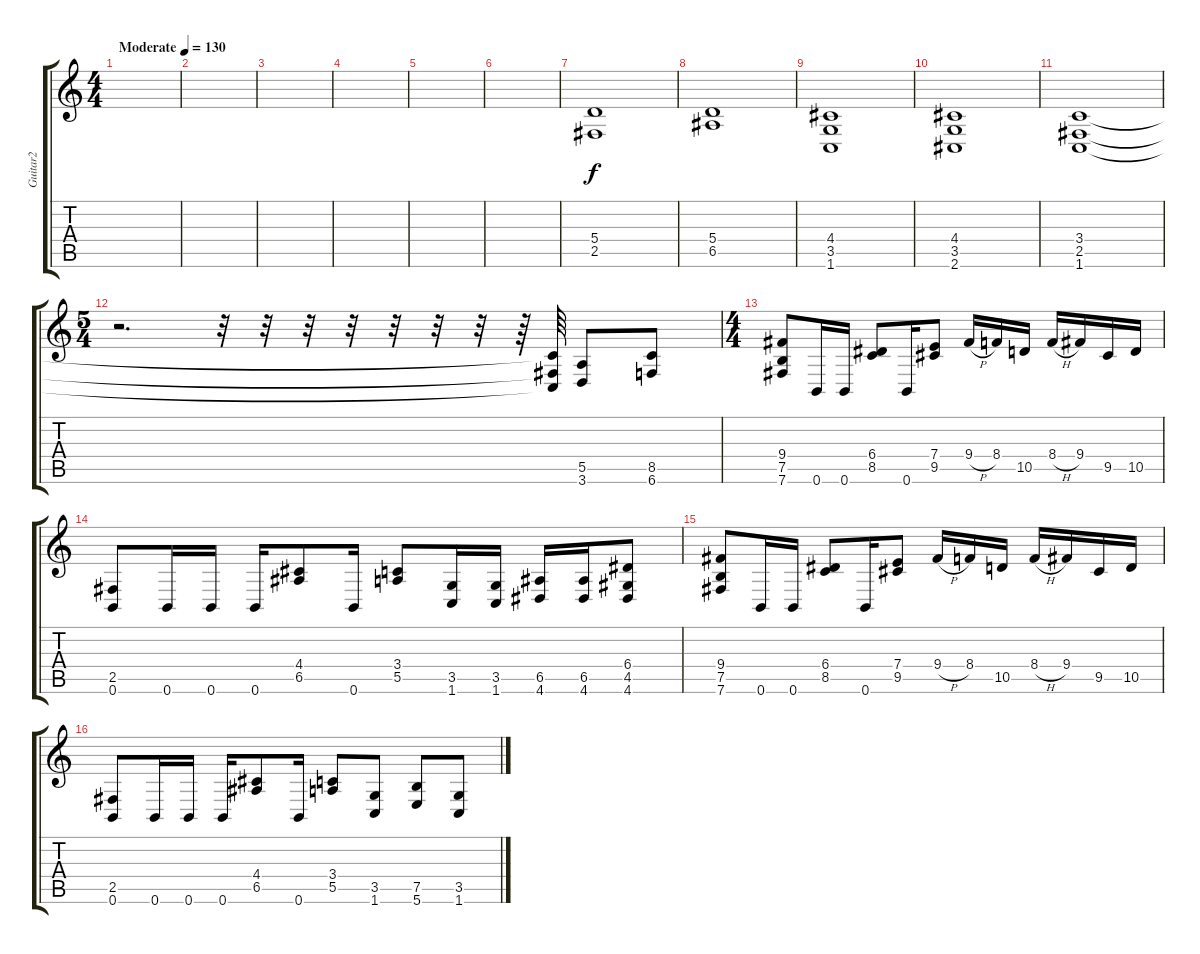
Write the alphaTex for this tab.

\track ("Guitar2" "Guitar2") {instrument distortionguitar}
\staff {score tabs}
\tuning (B3 Gb3 D3 A2 E2 B1) {hide}
\ts (4 4)
\tempo (130 "Moderate")
\clef g2
\ks c
|
|
|
|
|
|
(5.4 2.5).1 |
(5.4 6.5).1 |
(4.4 3.5 1.6).1 |
(4.4 3.5 2.6).1 |
(3.4 2.5 1.6).1 |
\ts (5 4)
r.2{d} r.32 r.32 r.32 r.32 r.32 r.32 r.32 r.64 (3.4{t} 2.5{t} 1.6{t}).64{volume 0} (5.5 3.6).8{volume 16} (8.5 6.6).8 |
\ts (4 4)
(9.4 7.5 7.6).8 0.6.16 0.6.16 (6.4 8.5).8 0.6.16 (7.4 9.5).8 9.4{h}.16 8.4.16 10.5.16 8.4{h}.16 9.4.16 9.5.16 10.5.16 |
(2.5 0.6).8 0.6.16 0.6.16 0.6.16 (4.4 6.5).8 0.6.16 (3.4 5.5).8 (3.5 1.6).16 (3.5 1.6).16 (6.5 4.6).16 (6.5 4.6).16 (6.4 4.5 4.6).8 |
(9.4 7.5 7.6).8 0.6.16 0.6.16 (6.4 8.5).8 0.6.16 (7.4 9.5).8 9.4{h}.16 8.4.16 10.5.16 8.4{h}.16 9.4.16 9.5.16 10.5.16 |
(2.5 0.6).8 0.6.16 0.6.16 0.6.16 (4.4 6.5).8 0.6.16 (3.4 5.5).8 (3.5 1.6).8 (7.5 5.6).8 (3.5 1.6).8
